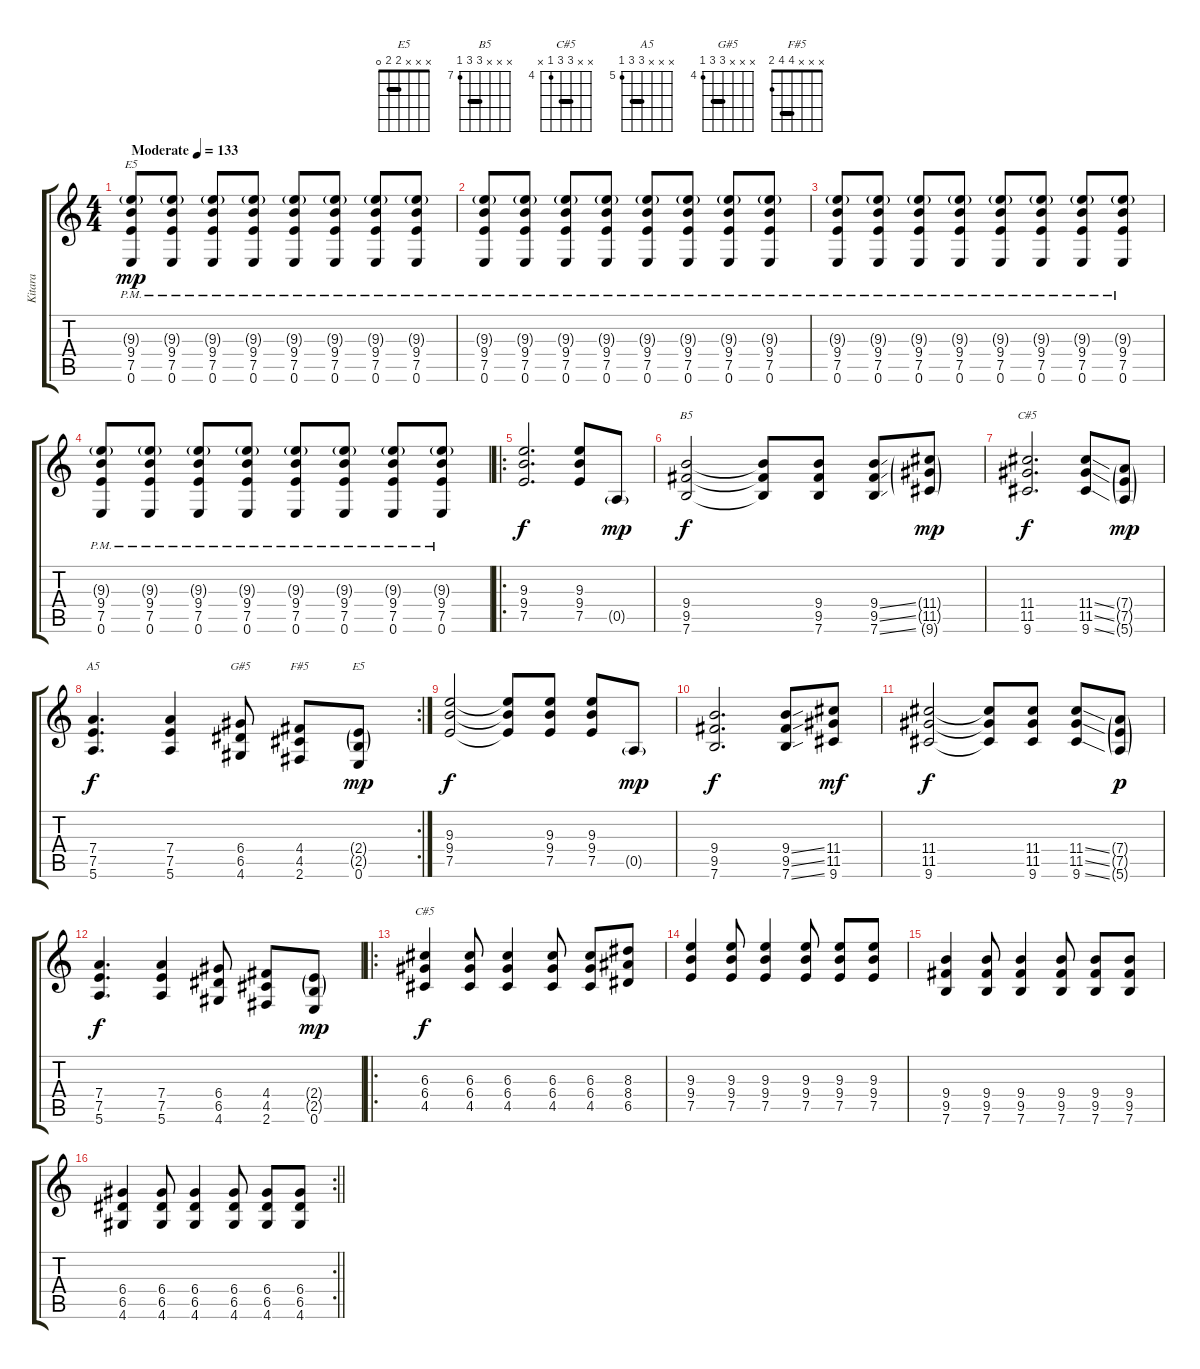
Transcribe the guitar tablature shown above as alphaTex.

\track ("Kitara" "Kitara") {instrument distortionguitar}
\staff {score tabs}
\tuning (E4 B3 G3 D3 A2 E2) {hide}
\chord ("E5" x x 9 9 7 x) {firstfret 7 barre 9}
\chord ("B5" x x x 9 9 7) {firstfret 7 barre 9}
\chord ("C#5" x x x 11 11 9) {firstfret 9 barre 11}
\chord ("A5" x x x 7 7 5) {firstfret 5 barre 7}
\chord ("G#5" x x x 6 6 4) {firstfret 4 barre 6}
\chord ("F#5" x x x 4 4 2) {barre 4}
\chord ("E5" x x x 2 2 0) {barre 2}
\chord ("C#5" x x 6 6 4 x) {firstfret 4 barre 6}
\ts (4 4)
\tempo (133 "Moderate")
\clef g2
\ks c
(9.3{g} 9.4{pm} 7.5{pm} 0.6{pm}).8{ch "E5" dy mp instrument distortionguitar} (9.3{g} 9.4{pm} 7.5{pm} 0.6{pm}).8 (9.3{g} 9.4{pm} 7.5{pm} 0.6{pm}).8 (9.3{g} 9.4{pm} 7.5{pm} 0.6{pm}).8 (9.3{g} 9.4{pm} 7.5{pm} 0.6{pm}).8 (9.3{g} 9.4{pm} 7.5{pm} 0.6{pm}).8 (9.3{g} 9.4{pm} 7.5{pm} 0.6{pm}).8 (9.3{g} 9.4{pm} 7.5{pm} 0.6{pm}).8 |
(9.3{g} 9.4{pm} 7.5{pm} 0.6{pm}).8 (9.3{g} 9.4{pm} 7.5{pm} 0.6{pm}).8 (9.3{g} 9.4{pm} 7.5{pm} 0.6{pm}).8 (9.3{g} 9.4{pm} 7.5{pm} 0.6{pm}).8 (9.3{g} 9.4{pm} 7.5{pm} 0.6{pm}).8 (9.3{g} 9.4{pm} 7.5{pm} 0.6{pm}).8 (9.3{g} 9.4{pm} 7.5{pm} 0.6{pm}).8 (9.3{g} 9.4{pm} 7.5{pm} 0.6{pm}).8 |
(9.3{g} 9.4{pm} 7.5{pm} 0.6{pm}).8 (9.3{g} 9.4{pm} 7.5{pm} 0.6{pm}).8 (9.3{g} 9.4{pm} 7.5{pm} 0.6{pm}).8 (9.3{g} 9.4{pm} 7.5{pm} 0.6{pm}).8 (9.3{g} 9.4{pm} 7.5{pm} 0.6{pm}).8 (9.3{g} 9.4{pm} 7.5{pm} 0.6{pm}).8 (9.3{g} 9.4{pm} 7.5{pm} 0.6{pm}).8 (9.3{g} 9.4{pm} 7.5{pm} 0.6{pm}).8 |
(9.3{g} 9.4{pm} 7.5{pm} 0.6{pm}).8 (9.3{g} 9.4{pm} 7.5{pm} 0.6{pm}).8 (9.3{g} 9.4{pm} 7.5{pm} 0.6{pm}).8 (9.3{g} 9.4{pm} 7.5{pm} 0.6{pm}).8 (9.3{g} 9.4{pm} 7.5{pm} 0.6{pm}).8 (9.3{g} 9.4{pm} 7.5{pm} 0.6{pm}).8 (9.3{g} 9.4{pm} 7.5{pm} 0.6{pm}).8 (9.3{g} 9.4{pm} 7.5{pm} 0.6{pm}).8 |
\ro
(9.3 9.4 7.5).2{d dy f} (9.3 9.4 7.5).8 0.5{g}.8{dy mp} |
(9.4 9.5 7.6).2{ch "B5" dy f} (9.4{t} 9.5{t} 7.6{t}).8 (9.4 9.5 7.6).8 (9.4{ss} 9.5{ss} 7.6{ss}).8 (11.4{g} 11.5{g} 9.6{g}).8{dy mp} |
(11.4 11.5 9.6).2{d ch "C#5" dy f} (11.4{ss} 11.5{ss} 9.6{ss}).8 (7.4{g} 7.5{g} 5.6{g}).8{dy mp} |
\rc 2
(7.4 7.5 5.6).4{d ch "A5" dy f} (7.4 7.5 5.6).4 (6.4 6.5 4.6).8{ch "G#5"} (4.4 4.5 2.6).8{ch "F#5"} (2.4{g} 2.5{g} 0.6).8{ch "E5" dy mp} |
(9.3 9.4 7.5).2{dy f} (9.3{t} 9.4{t} 7.5{t}).8 (9.3 9.4 7.5).8 (9.3 9.4 7.5).8 0.5{g}.8{dy mp} |
(9.4 9.5 7.6).2{d dy f} (9.4{ss} 9.5{ss} 7.6{ss}).8 (11.4 11.5 9.6).8{dy mf} |
(11.4 11.5 9.6).2{dy f} (11.4{t} 11.5{t} 9.6{t}).8 (11.4 11.5 9.6).8 (11.4{ss} 11.5{ss} 9.6{ss}).8 (7.4{g} 7.5{g} 5.6{g}).8{dy p} |
(7.4 7.5 5.6).4{d dy f} (7.4 7.5 5.6).4 (6.4 6.5 4.6).8 (4.4 4.5 2.6).8 (2.4{g} 2.5{g} 0.6).8{dy mp} |
\ro
(6.3 6.4 4.5).4{ch "C#5" dy f volume 11} (6.3 6.4 4.5).8 (6.3 6.4 4.5).4 (6.3 6.4 4.5).8 (6.3 6.4 4.5).8 (8.3 8.4 6.5).8 |
(9.3 9.4 7.5).4 (9.3 9.4 7.5).8 (9.3 9.4 7.5).4 (9.3 9.4 7.5).8 (9.3 9.4 7.5).8 (9.3 9.4 7.5).8 |
(9.4 9.5 7.6).4 (9.4 9.5 7.6).8 (9.4 9.5 7.6).4 (9.4 9.5 7.6).8 (9.4 9.5 7.6).8 (9.4 9.5 7.6).8 |
\rc 2
\barLineRight lightlight
(6.4 6.5 4.6).4 (6.4 6.5 4.6).8 (6.4 6.5 4.6).4 (6.4 6.5 4.6).8 (6.4 6.5 4.6).8 (6.4 6.5 4.6).8
